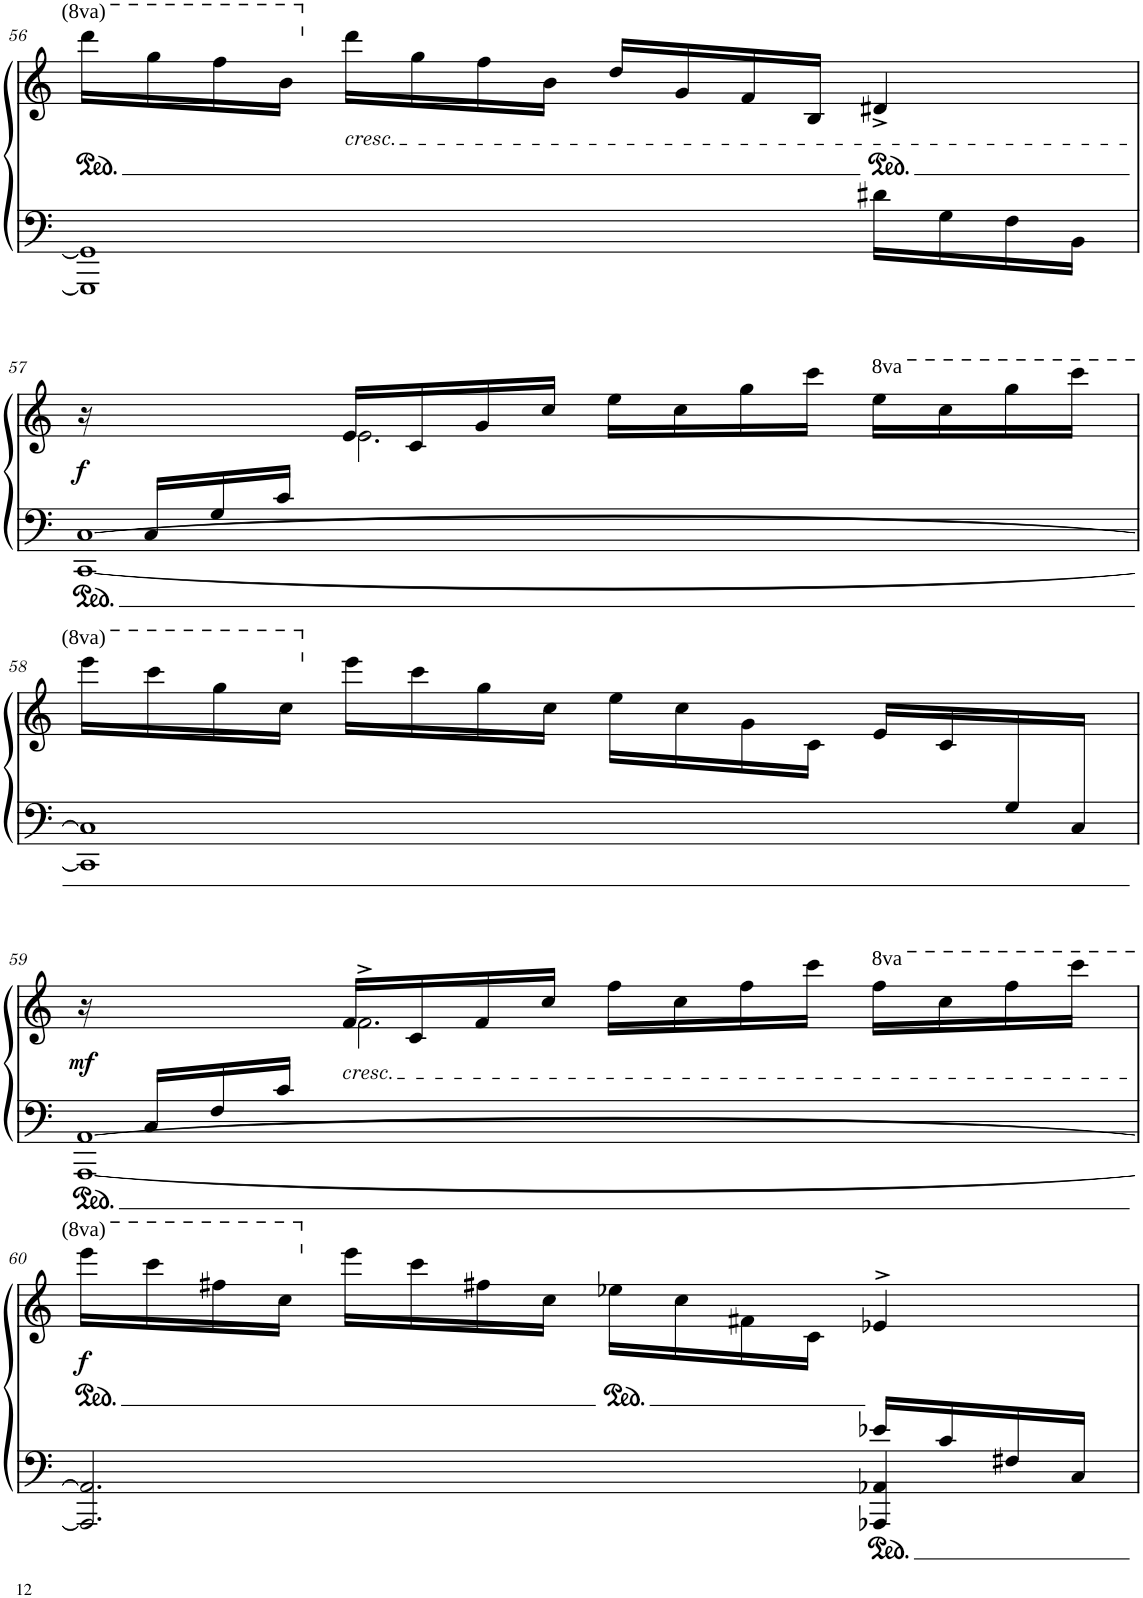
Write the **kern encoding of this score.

**kern	**kern	**dynam
*part1	*part1	*part1
*staff2	*staff1	*staff1/2
*I"Piano	*	*
*I'Pno	*	*
!!LO:PB:g=z
*clefF4	*clefG2	*
*k[]	*k[]	*
*M4/4	*M4/4	*
*met(c)	*met(c)	*
=56	=56	=56
*^	*^	*
2.ryy	1GGG] 1GG]	16dddd\LL	2.ryy	.
.	.	16ggg\	.	.
.	.	16fff\	.	.
.	.	16bb\JJ	.	.
!	!	!LO:TX:b:i:t=cresc.	!	!
.	.	16ddd\LL	.	.
.	.	16gg\	.	.
.	.	16ff\	.	.
.	.	16b\JJ	.	.
.	.	16dd/LL	.	.
.	.	16g/	.	.
.	.	16f/	.	.
.	.	16B/JJ	.	.
16d#X\LL	.	4ryy	4d#X^</	.
16G\	.	.	.	.
16F\	.	.	.	.
16BB\JJ	.	.	.	.
!!LO:LB:g=z	!!
=57	=57	=57	=57	=57
!	!	!	!	!LO:DY:b
16ryy	[1CC [1C	16r	4ryy	f
16C/LL	.	8.ryy	.	.
16G/	.	.	.	.
16c/JJ	.	.	.	.
2.ryy	.	16e/LL	2.e\	.
.	.	16c/	.	.
.	.	16g/	.	.
.	.	16cc/JJ	.	.
.	.	16ee\LL	.	.
.	.	16cc\	.	.
.	.	16gg\	.	.
.	.	16ccc\JJ	.	.
*	*	*8va	*	*
.	.	16eee\LL	.	.
.	.	16ccc\	.	.
.	.	16ggg\	.	.
.	.	16cccc\JJ	.	.
*	*	*v	*v	*
!!LO:LB:g=z
=58	=58	=58	=58
2..ryy	1CC] 1C]	16eeee\LL	.
.	.	16cccc\	.
.	.	16ggg\	.
.	.	16ccc\JJ	.
*	*	*X8va	*
.	.	16eee\LL	.
.	.	16ccc\	.
.	.	16gg\	.
.	.	16cc\JJ	.
.	.	16ee\LL	.
.	.	16cc\	.
.	.	16g\	.
.	.	16c\JJ	.
.	.	16e/LL	.
.	.	16c/	.
16G/	.	8ryy	.
16C/JJ	.	.	.
!!LO:LB:g=z
=59	=59	=59	=59
*	*	*^	*
!	!	!	!	!LO:DY:b
16ryy	[1AAA [1AA	16r	4ryy	mf
16C/LL	.	8.ryy	.	.
16F/	.	.	.	.
16c/JJ	.	.	.	.
!	!	!LO:TX:b:i:t=cresc.	!	!
2.ryy	.	16f/LL	2.f^>\	.
.	.	16c/	.	.
.	.	16f/	.	.
.	.	16cc/JJ	.	.
.	.	16ff\LL	.	.
.	.	16cc\	.	.
.	.	16ff\	.	.
.	.	16ccc\JJ	.	.
*	*	*8va	*	*
.	.	16fff\LL	.	.
.	.	16ccc\	.	.
.	.	16fff\	.	.
.	.	16cccc\JJ	.	.
!!LO:LB:g=z	!!
=60	=60	=60	=60	=60
!	!	!	!	!LO:DY:b
2.ryy	2.AAA/] 2.AA/]	16eeee\LL	2.ryy	f
.	.	16cccc\	.	.
.	.	16fff#X\	.	.
.	.	16ccc\JJ	.	.
*	*	*X8va	*	*
.	.	16eee\LL	.	.
.	.	16ccc\	.	.
.	.	16ff#X\	.	.
.	.	16cc\JJ	.	.
.	.	16ee-X\LL	.	.
.	.	16cc\	.	.
.	.	16f#X\	.	.
.	.	16c\JJ	.	.
16e-X/LL	4AAA-X/ 4AA-X/	4ryy	4e-X^/	.
16c/	.	.	.	.
16F#X/	.	.	.	.
16C/JJ	.	.	.	.
*v	*v	*	*	*
*	*v	*v	*
=	=	=
*-	*-	*-
